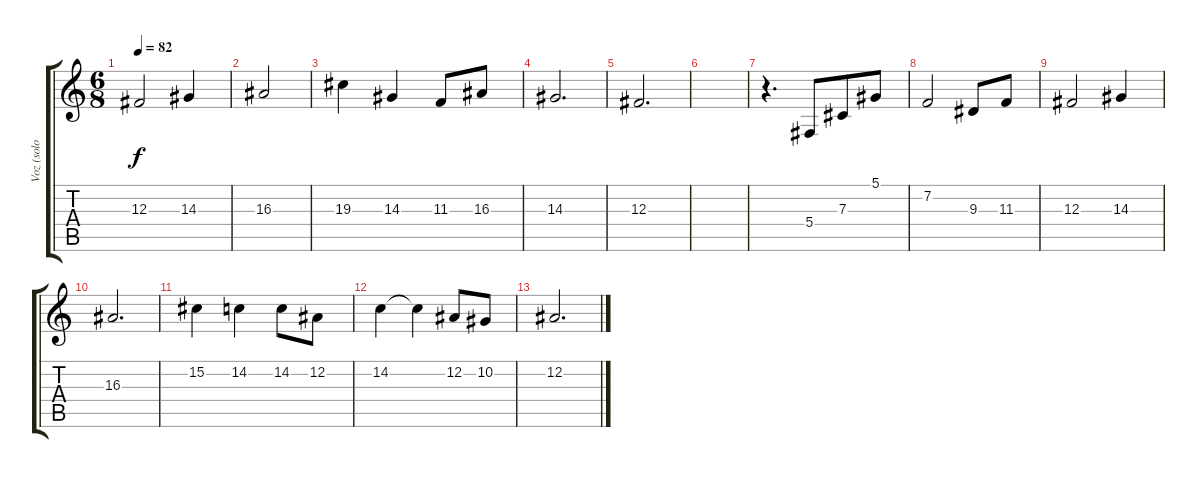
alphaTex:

\track ("Voz (solo al final)" "Voz (solo ") {instrument violin}
\staff {score tabs}
\tuning (Eb4 Bb3 Gb3 Db3 Ab2 Eb2) {hide}
\ts (6 8)
\tempo 82
\clef g2
\ks c
12.3.2{dy f} 14.3.4 |
16.3.2 |
19.3.4 14.3.4 11.3.8 16.3.8 |
14.3.2{d} |
12.3.2{d} |
|
r.4{d} 5.4.8 7.3.8 5.1.8 |
7.2.2 9.3.8 11.3.8 |
12.3.2 14.3.4 |
16.3.2{d} |
15.2.4 14.2.4 14.2.8 12.2.8 |
14.2.4 14.2{t}.4 12.2.8 10.2.8 |
12.2.2{d}
